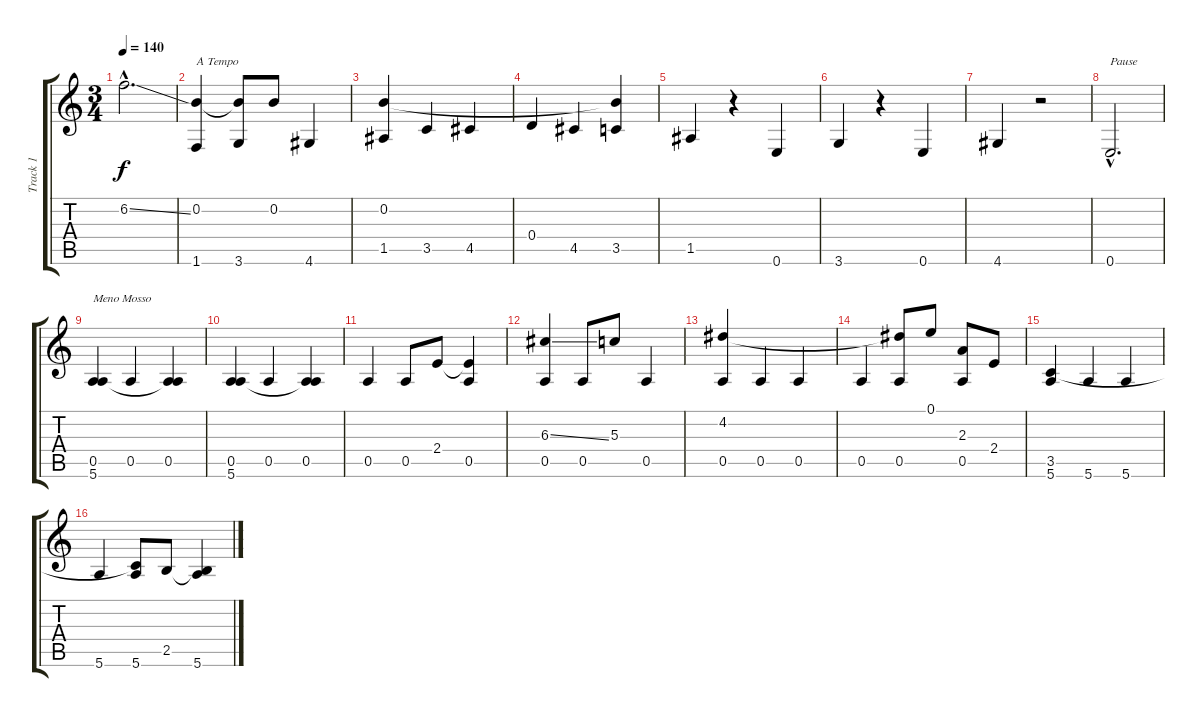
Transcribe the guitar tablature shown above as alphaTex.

\track ("Track 1" "Track 1") {instrument acousticguitarnylon}
\staff {score tabs}
\tuning (E4 B3 G3 D3 A2 E2) {hide}
\ts (3 4)
\tempo 140
\clef g2
\ks c
6.2{ss hac}.2{d dy f} |
(0.2 1.6).4{txt "A Tempo"} (0.2{t} 3.6).8 0.2.8 4.6.4 |
(0.2 1.5).4 3.5.4 4.5.4 |
0.4.4 4.5.4 (0.2{t} 3.5).4 |
1.5.4 r.4 0.6.4 |
3.6.4 r.4 0.6.4 |
4.6.4 r.2 |
0.6{hac}.2{d txt "Pause"} |
(0.5 5.6).4{txt "Meno Mosso"} 0.5.4 (0.5 5.6{t}).4 |
(0.5 5.6).4 0.5.4 (0.5 5.6{t}).4 |
0.5.4 0.5.8 2.4.8 (2.4{t} 0.5).4 |
(6.3{ss} 0.5).4 0.5.8 5.3.8 0.5.4 |
(4.2 0.5).4 0.5.4 0.5.4 |
0.5.4 (4.2{t} 0.5).8 0.1.8 (2.3 0.5).8 2.4.8 |
(3.5 5.6).4 5.6.4 5.6.4 |
5.6.4 (3.5{t} 5.6).8 2.5.8 (2.5{t} 5.6).4
